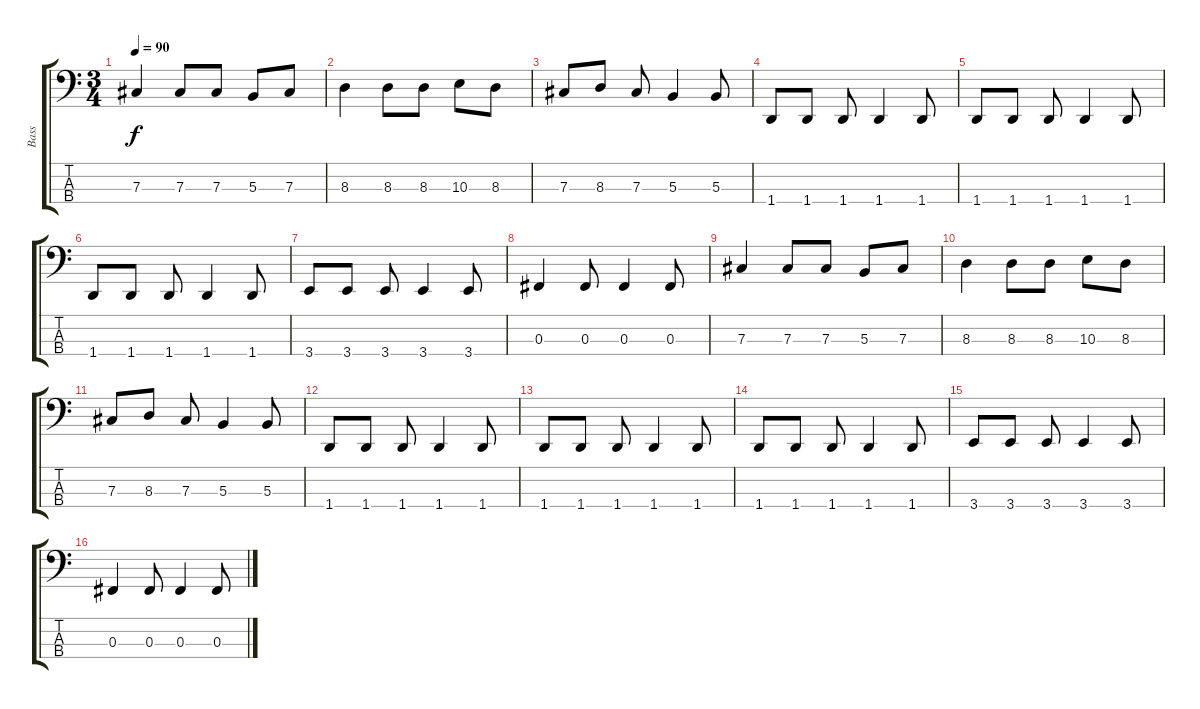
\track ("Bass" "Bass") {instrument electricbasspick}
\staff {score tabs}
\tuning (E2 B1 Gb1 Db1) {hide}
\ts (3 4)
\tempo 90
\clef f4
\ks c
7.3.4{dy f} 7.3.8 7.3.8 5.3.8 7.3.8 |
8.3.4 8.3.8 8.3.8 10.3.8 8.3.8 |
7.3.8 8.3.8 7.3.8 5.3.4 5.3.8 |
1.4.8 1.4.8 1.4.8 1.4.4 1.4.8 |
1.4.8 1.4.8 1.4.8 1.4.4 1.4.8 |
1.4.8 1.4.8 1.4.8 1.4.4 1.4.8 |
3.4.8 3.4.8 3.4.8 3.4.4 3.4.8 |
0.3.4 0.3.8 0.3.4 0.3.8 |
7.3.4 7.3.8 7.3.8 5.3.8 7.3.8 |
8.3.4 8.3.8 8.3.8 10.3.8 8.3.8 |
7.3.8 8.3.8 7.3.8 5.3.4 5.3.8 |
1.4.8 1.4.8 1.4.8 1.4.4 1.4.8 |
1.4.8 1.4.8 1.4.8 1.4.4 1.4.8 |
1.4.8 1.4.8 1.4.8 1.4.4 1.4.8 |
3.4.8 3.4.8 3.4.8 3.4.4 3.4.8 |
0.3.4 0.3.8 0.3.4 0.3.8
